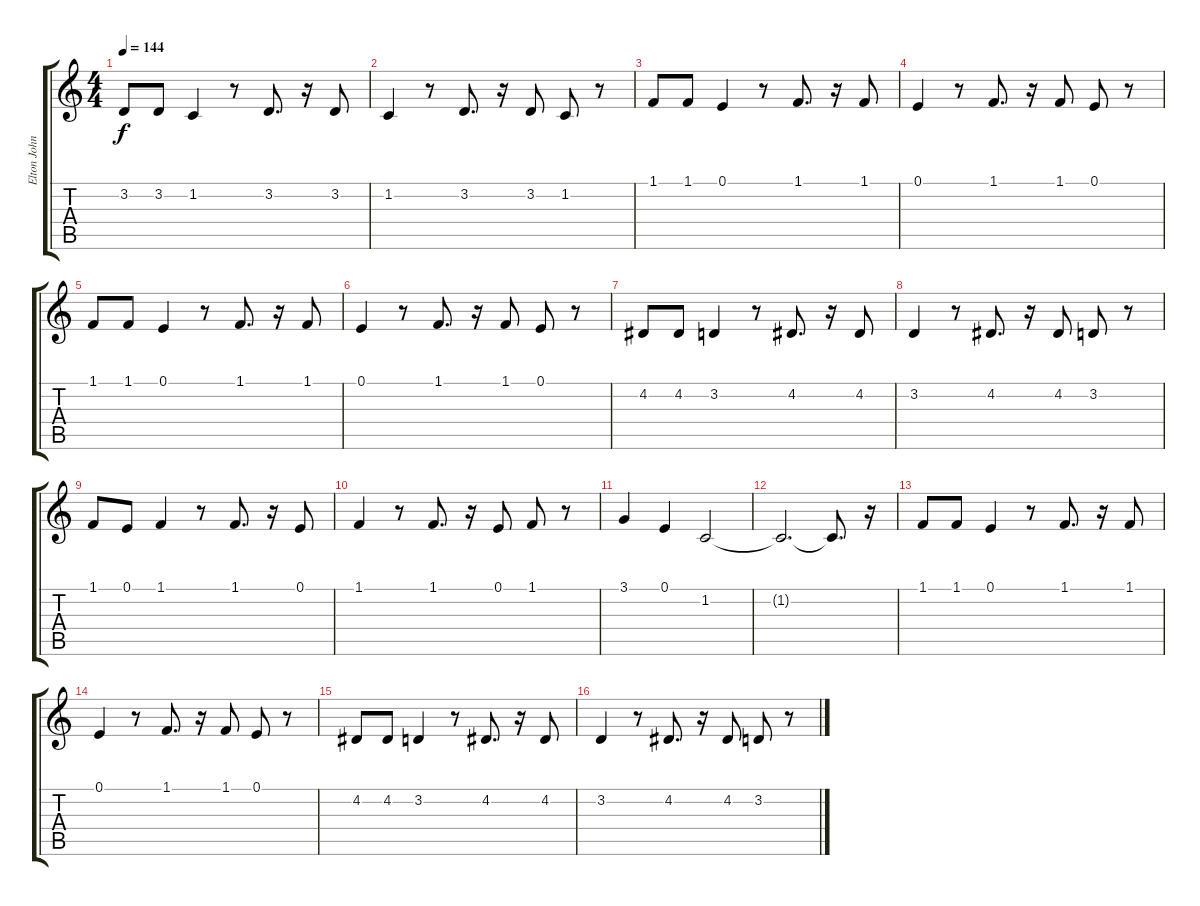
\track ("Elton John (melody with lyrics)" "Elton John") {instrument lead8bassandlead}
\staff {score tabs}
\tuning (E4 B3 G3 D3 A2 E2) {hide}
\ts (4 4)
\tempo 144
\clef g2
\ks c
3.2.8{lyrics (0 "") lyrics (1 "") lyrics (2 "") lyrics (3 "") lyrics (4 "") dy f} 3.2.8{lyrics (0 "") lyrics (1 "") lyrics (2 "") lyrics (3 "") lyrics (4 "")} 1.2.4{lyrics (0 "") lyrics (1 "") lyrics (2 "") lyrics (3 "") lyrics (4 "")} r.8 3.2.8{d lyrics (0 "") lyrics (1 "") lyrics (2 "") lyrics (3 "") lyrics (4 "")} r.16 3.2.8{lyrics (0 "") lyrics (1 "") lyrics (2 "") lyrics (3 "") lyrics (4 "")} |
1.2.4{lyrics (0 "") lyrics (1 "") lyrics (2 "") lyrics (3 "") lyrics (4 "")} r.8 3.2.8{d lyrics (0 "") lyrics (1 "") lyrics (2 "") lyrics (3 "") lyrics (4 "")} r.16 3.2.8{lyrics (0 "") lyrics (1 "") lyrics (2 "") lyrics (3 "") lyrics (4 "")} 1.2.8{lyrics (0 "") lyrics (1 "") lyrics (2 "") lyrics (3 "") lyrics (4 "")} r.8 |
1.1.8{lyrics (0 "") lyrics (1 "") lyrics (2 "") lyrics (3 "") lyrics (4 "")} 1.1.8{lyrics (0 "") lyrics (1 "") lyrics (2 "") lyrics (3 "") lyrics (4 "")} 0.1.4{lyrics (0 "") lyrics (1 "") lyrics (2 "") lyrics (3 "") lyrics (4 "")} r.8 1.1.8{d lyrics (0 "") lyrics (1 "") lyrics (2 "") lyrics (3 "") lyrics (4 "")} r.16 1.1.8{lyrics (0 "") lyrics (1 "") lyrics (2 "") lyrics (3 "") lyrics (4 "")} |
0.1.4{lyrics (0 "") lyrics (1 "") lyrics (2 "") lyrics (3 "") lyrics (4 "")} r.8 1.1.8{d lyrics (0 "") lyrics (1 "") lyrics (2 "") lyrics (3 "") lyrics (4 "")} r.16 1.1.8{lyrics (0 "") lyrics (1 "") lyrics (2 "") lyrics (3 "") lyrics (4 "")} 0.1.8{lyrics (0 "") lyrics (1 "") lyrics (2 "") lyrics (3 "") lyrics (4 "")} r.8 |
1.1.8{lyrics (0 "") lyrics (1 "") lyrics (2 "") lyrics (3 "") lyrics (4 "")} 1.1.8{lyrics (0 "") lyrics (1 "") lyrics (2 "") lyrics (3 "") lyrics (4 "")} 0.1.4{lyrics (0 "") lyrics (1 "") lyrics (2 "") lyrics (3 "") lyrics (4 "")} r.8 1.1.8{d lyrics (0 "") lyrics (1 "") lyrics (2 "") lyrics (3 "") lyrics (4 "")} r.16 1.1.8{lyrics (0 "") lyrics (1 "") lyrics (2 "") lyrics (3 "") lyrics (4 "")} |
0.1.4{lyrics (0 "") lyrics (1 "") lyrics (2 "") lyrics (3 "") lyrics (4 "")} r.8 1.1.8{d lyrics (0 "") lyrics (1 "") lyrics (2 "") lyrics (3 "") lyrics (4 "")} r.16 1.1.8{lyrics (0 "") lyrics (1 "") lyrics (2 "") lyrics (3 "") lyrics (4 "")} 0.1.8{lyrics (0 "") lyrics (1 "") lyrics (2 "") lyrics (3 "") lyrics (4 "")} r.8 |
4.2.8{lyrics (0 "") lyrics (1 "") lyrics (2 "") lyrics (3 "") lyrics (4 "")} 4.2.8{lyrics (0 "") lyrics (1 "") lyrics (2 "") lyrics (3 "") lyrics (4 "")} 3.2.4{lyrics (0 "") lyrics (1 "") lyrics (2 "") lyrics (3 "") lyrics (4 "")} r.8 4.2.8{d lyrics (0 "") lyrics (1 "") lyrics (2 "") lyrics (3 "") lyrics (4 "")} r.16 4.2.8{lyrics (0 "") lyrics (1 "") lyrics (2 "") lyrics (3 "") lyrics (4 "")} |
3.2.4{lyrics (0 "") lyrics (1 "") lyrics (2 "") lyrics (3 "") lyrics (4 "")} r.8 4.2.8{d lyrics (0 "") lyrics (1 "") lyrics (2 "") lyrics (3 "") lyrics (4 "")} r.16 4.2.8{lyrics (0 "") lyrics (1 "") lyrics (2 "") lyrics (3 "") lyrics (4 "")} 3.2.8{lyrics (0 "") lyrics (1 "") lyrics (2 "") lyrics (3 "") lyrics (4 "")} r.8 |
1.1.8{lyrics (0 "") lyrics (1 "") lyrics (2 "") lyrics (3 "") lyrics (4 "")} 0.1.8{lyrics (0 "") lyrics (1 "") lyrics (2 "") lyrics (3 "") lyrics (4 "")} 1.1.4{lyrics (0 "") lyrics (1 "") lyrics (2 "") lyrics (3 "") lyrics (4 "")} r.8 1.1.8{d lyrics (0 "") lyrics (1 "") lyrics (2 "") lyrics (3 "") lyrics (4 "")} r.16 0.1.8{lyrics (0 "") lyrics (1 "") lyrics (2 "") lyrics (3 "") lyrics (4 "")} |
1.1.4{lyrics (0 "") lyrics (1 "") lyrics (2 "") lyrics (3 "") lyrics (4 "")} r.8 1.1.8{d lyrics (0 "") lyrics (1 "") lyrics (2 "") lyrics (3 "") lyrics (4 "")} r.16 0.1.8{lyrics (0 "") lyrics (1 "") lyrics (2 "") lyrics (3 "") lyrics (4 "")} 1.1.8{lyrics (0 "") lyrics (1 "") lyrics (2 "") lyrics (3 "") lyrics (4 "")} r.8 |
3.1.4{lyrics (0 "") lyrics (1 "") lyrics (2 "") lyrics (3 "") lyrics (4 "")} 0.1.4{lyrics (0 "") lyrics (1 "") lyrics (2 "") lyrics (3 "") lyrics (4 "")} 1.2.2{lyrics (0 "") lyrics (1 "") lyrics (2 "") lyrics (3 "") lyrics (4 "")} |
1.2{t}.2{d lyrics (0 "") lyrics (1 "") lyrics (2 "") lyrics (3 "") lyrics (4 "")} 1.2{t}.8{d lyrics (0 "") lyrics (1 "") lyrics (2 "") lyrics (3 "") lyrics (4 "")} r.16 |
1.1.8{lyrics (0 "") lyrics (1 "") lyrics (2 "") lyrics (3 "") lyrics (4 "")} 1.1.8{lyrics (0 "") lyrics (1 "") lyrics (2 "") lyrics (3 "") lyrics (4 "") volume 16} 0.1.4{lyrics (0 "") lyrics (1 "") lyrics (2 "") lyrics (3 "") lyrics (4 "")} r.8 1.1.8{d lyrics (0 "") lyrics (1 "") lyrics (2 "") lyrics (3 "") lyrics (4 "") volume 16} r.16 1.1.8{lyrics (0 "") lyrics (1 "") lyrics (2 "") lyrics (3 "") lyrics (4 "") volume 15} |
0.1.4{lyrics (0 "") lyrics (1 "") lyrics (2 "") lyrics (3 "") lyrics (4 "") volume 15} r.8 1.1.8{d lyrics (0 "") lyrics (1 "") lyrics (2 "") lyrics (3 "") lyrics (4 "") volume 15} r.16 1.1.8{lyrics (0 "") lyrics (1 "") lyrics (2 "") lyrics (3 "") lyrics (4 "") volume 15} 0.1.8{lyrics (0 "") lyrics (1 "") lyrics (2 "") lyrics (3 "") lyrics (4 "") volume 14} r.8 |
4.2.8{lyrics (0 "") lyrics (1 "") lyrics (2 "") lyrics (3 "") lyrics (4 "") volume 14} 4.2.8{lyrics (0 "") lyrics (1 "") lyrics (2 "") lyrics (3 "") lyrics (4 "")} 3.2.4{lyrics (0 "") lyrics (1 "") lyrics (2 "") lyrics (3 "") lyrics (4 "") volume 14} r.8 4.2.8{d lyrics (0 "") lyrics (1 "") lyrics (2 "") lyrics (3 "") lyrics (4 "") volume 14} r.16 4.2.8{lyrics (0 "") lyrics (1 "") lyrics (2 "") lyrics (3 "") lyrics (4 "")} |
3.2.4{lyrics (0 "") lyrics (1 "") lyrics (2 "") lyrics (3 "") lyrics (4 "")} r.8 4.2.8{d lyrics (0 "") lyrics (1 "") lyrics (2 "") lyrics (3 "") lyrics (4 "") volume 14} r.16 4.2.8{lyrics (0 "") lyrics (1 "") lyrics (2 "") lyrics (3 "") lyrics (4 "") volume 13} 3.2.8{lyrics (0 "") lyrics (1 "") lyrics (2 "") lyrics (3 "") lyrics (4 "") volume 13} r.8
